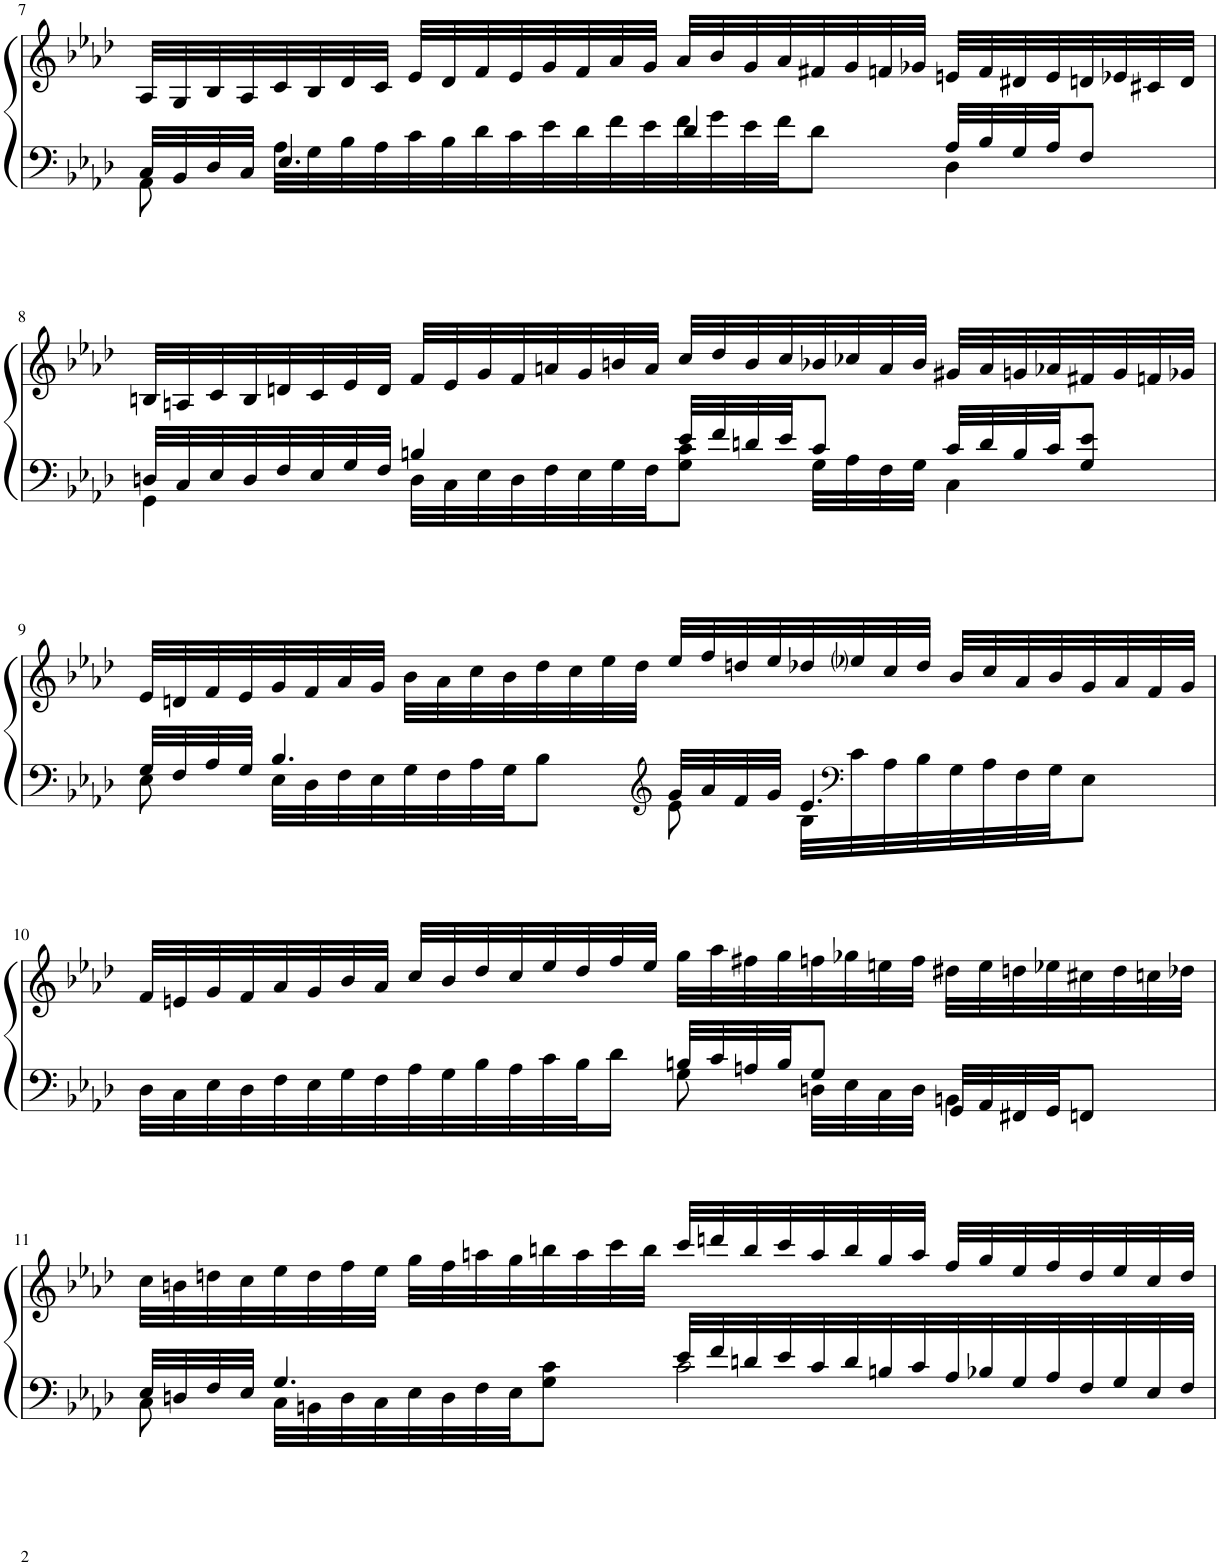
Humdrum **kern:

**kern	**kern
*part1	*part1
*staff2	*staff1
*I"Grand Piano	*
*I'Pno.	*
!!LO:PB:g=z
*clefF4	*clefG2
*k[b-e-a-d-]	*k[b-e-a-d-]
*M4/4	*M4/4
=7	=7
*^	*
32C/LLL	8AA-\	32A-/LLL
32BB-/	.	32G/
32D-/	.	32B-/
32C/JJJ	.	32A-/
4.E-/	32A-\LLL	32c/
.	32G\	32B-/
.	32B-\	32d-/
.	32A-\	32c/JJJ
.	32c\	32e-/LLL
.	32B-\	32d-/
.	32d-\	32f/
.	32c\	32e-/
.	32e-\	32g/
.	32d-\	32f/
.	32f\	32a-/
.	32e-\	32g/JJJ
4d-/	32f\	32a-/LLL
.	32g\	32b-/
.	32e-\	32g/
.	32f\JJ	32a-/
.	8d-\J	32f#X/
.	.	32g/
.	.	32fn/
.	.	32g-X/JJJ
32A-/LLL	4D-\	32en/LLL
32B-/	.	32f/
32G/	.	32d#X/
32A-/JJ	.	32e/
8F/J	.	32dn/
.	.	32e-X/
.	.	32c#X/
.	.	32d/JJJ
!!LO:LB:g=z
=8	=8	=8
32Dn/LLL	4GG\	32Bn/LLL
32C/	.	32An/
32E-/	.	32c/
32D/	.	32B/
32F/	.	32dn/
32E-/	.	32c/
32G/	.	32e-/
32F/JJJ	.	32d/JJJ
4Bn/	32D\LLL	32f/LLL
.	32C\	32e-/
.	32E-\	32g/
.	32D\	32f/
.	32F\	32an/
.	32E-\	32g/
.	32G\	32bn/
.	32F\JJ	32a/JJJ
32e-/LLL	8G\ 8c\J	32cc/LLL
32f/	.	32dd-/
32dn/	.	32b/
32e-/JJ	.	32cc/
8c/J	32G\LLL	32b-X/
.	32A-\	32cc-X/
.	32F\	32a/
.	32G\JJJ	32b-/JJJ
32c/LLL	4C\	32g#X/LLL
32d/	.	32a/
32B/	.	32gn/
32c/JJ	.	32a-X/
8G/ 8e-/J	.	32f#X/
.	.	32g/
.	.	32fn/
.	.	32g-X/JJJ
!!LO:LB:g=z
=9	=9	=9
*k[b-e-a-d-]	*	*k[b-e-a-d-]
32G/LLL	8E-\	32e-/LLL
32F/	.	32dn/
32A-/	.	32f/
32G/JJJ	.	32e-/
4.B-/	32E-\LLL	32g/
.	32D-\	32f/
.	32F\	32a-/
.	32E-\	32g/JJJ
.	32G\	32b-\LLL
.	32F\	32a-\
.	32A-\	32cc\
.	32G\JJ	32b-\
.	8B-\J	32dd-\
.	.	32cc\
.	.	32ee-\
.	.	32dd-\JJJ
*clefG2	*	*
32g/LLL	8e-\	32ee-/LLL
32a-/	.	32ff/
32f/	.	32ddn/
32g/JJJ	.	32ee-/
4.e-/	32B-\LLL	32dd-X/
*clefF4	*	*
.	32c\	32ee-i/
.	32A-\	32cc/
.	32B-\	32dd-/JJJ
.	32G\	32b-/LLL
.	32A-\	32cc/
.	32F\	32a-/
.	32G\JJ	32b-/
.	8E-\J	32g/
.	.	32a-/
.	.	32f/
.	.	32g/JJJ
!!LO:LB:g=z
=10	=10	=10
32D-\LLL	2ryy	32f/LLL
32C\	.	32en/
32E-\	.	32g/
32D-\	.	32f/
32F\	.	32a-/
32E-\	.	32g/
32G\	.	32b-/
32F\	.	32a-/JJJ
32A-\	.	32cc/LLL
32G\	.	32b-/
32B-\	.	32dd-/
32A-\	.	32cc/
32c\	.	32ee-/
32B-\J	.	32dd-/
16d-\JJ	.	32ff/
.	.	32ee-/JJJ
32Bn/LLL	8G\	32gg\LLL
32c/	.	32aa-\
32An/	.	32ff#X\
32B/JJ	.	32gg\
8G/J	32Dn\LLL	32ffn\
.	32E-\	32gg-X\
.	32C\	32een\
.	32D\JJJ	32ff\JJJ
32GG/LLL	4BBn\	32dd#X\LLL
32AA-/	.	32ee\
32FF#X/	.	32ddn\
32GG/JJ	.	32ee-X\
8FFn/J	.	32cc#X\
.	.	32dd\
.	.	32ccn\
.	.	32dd-X\JJJ
!!LO:LB:g=z
=11	=11	=11
32E-/LLL	8C\	32cc\LLL
32Dn/	.	32bn\
32F/	.	32ddn\
32E-/JJJ	.	32cc\
4.G/	32C\LLL	32ee-\
.	32BBn\	32dd\
.	32D\	32ff\
.	32C\	32ee-\JJJ
.	32E-\	32gg\LLL
.	32D\	32ff\
.	32F\	32aan\
.	32E-\JJ	32gg\
.	8G\ 8c\J	32bbn\
.	.	32aa\
.	.	32ccc\
.	.	32bb\JJJ
32e-/LLL	2c\	32ccc/LLL
32f/	.	32dddn/
32dn/	.	32bb/
32e-/	.	32ccc/
32c/	.	32aa/
32d/	.	32bb/
32Bn/	.	32gg/
32c/	.	32aa/JJJ
32A-/	.	32ff/LLL
32B-X/	.	32gg/
32G/	.	32ee-/
32A-/	.	32ff/
32F/	.	32dd/
32G/	.	32ee-/
32E-/	.	32cc/
32F/JJJ	.	32dd/JJJ
*v	*v	*
=	=
*-	*-
